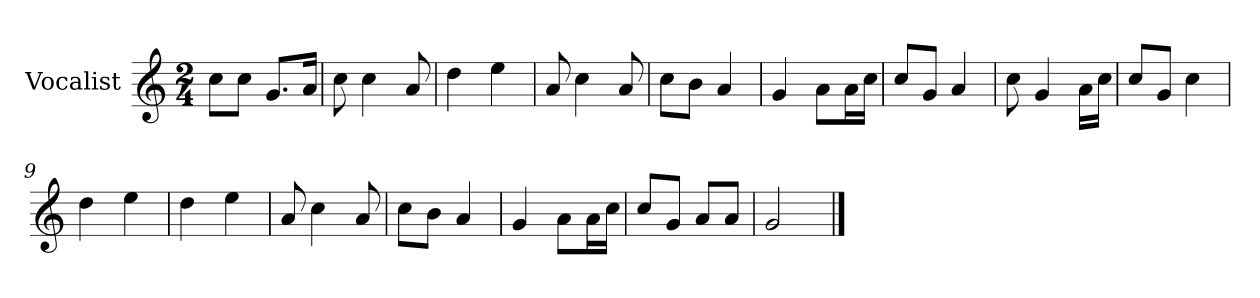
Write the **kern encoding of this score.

**kern
*part1
*staff1
*I"Vocalist
*k[]
*C:
*M2/4
=
8ccL
8ccJ
8.gL
16aJk
=1
8cc
4cc
8a
=2
4dd
4ee
=3
8a
4cc
8a
=4
8ccL
8bJ
4a
=5
4g
8aL
16aL
16ccJJ
=6
8ccL
8gJ
4a
=7
8cc
4g
16aLL
16ccJJ
=8
8ccL
8gJ
4cc
=9
4dd
4ee
=10
4dd
4ee
=11
8a
4cc
8a
=12
8ccL
8bJ
4a
=13
4g
8aL
16aL
16ccJJ
=14
8ccL
8gJ
8aL
8aJ
=15
2g
==
*-
